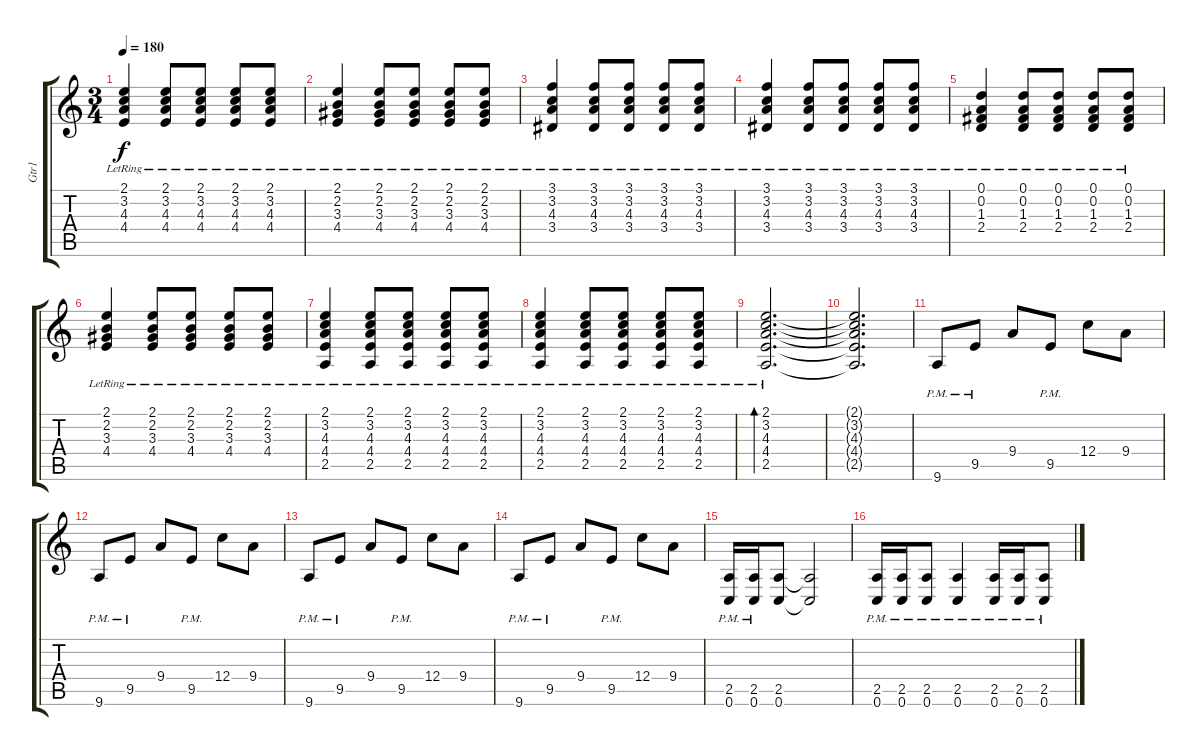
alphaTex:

\track ("Gtr1" "Gtr1") {instrument overdrivenguitar}
\staff {score tabs}
\tuning (D4 A3 F3 C3 G2 C2) {hide}
\ts (3 4)
\tempo 180
\clef g2
\ks c
(2.1 3.2{lr} 4.3{lr} 4.4{lr}).4{dy f} (2.1 3.2{lr} 4.3{lr} 4.4{lr}).8 (2.1 3.2{lr} 4.3{lr} 4.4{lr}).8 (2.1 3.2{lr} 4.3{lr} 4.4{lr}).8 (2.1 3.2{lr} 4.3{lr} 4.4{lr}).8 |
(2.1 2.2{lr} 3.3{lr} 4.4{lr}).4 (2.1 2.2{lr} 3.3{lr} 4.4{lr}).8 (2.1 2.2{lr} 3.3{lr} 4.4{lr}).8 (2.1 2.2{lr} 3.3{lr} 4.4{lr}).8 (2.1 2.2{lr} 3.3{lr} 4.4{lr}).8 |
(3.1 3.2{lr} 4.3{lr} 3.4).4 (3.1 3.2{lr} 4.3 3.4).8 (3.1 3.2 4.3{lr} 3.4{lr}).8 (3.1 3.2 4.3{lr} 3.4{lr}).8 (3.1 3.2 4.3{lr} 3.4{lr}).8 |
(3.1 3.2{lr} 4.3{lr} 3.4).4 (3.1 3.2{lr} 4.3 3.4).8 (3.1 3.2 4.3{lr} 3.4{lr}).8 (3.1 3.2 4.3{lr} 3.4{lr}).8 (3.1 3.2 4.3{lr} 3.4{lr}).8 |
(0.1 0.2{lr} 1.3{lr} 2.4{lr}).4 (0.1 0.2{lr} 1.3{lr} 2.4{lr}).8 (0.1 0.2{lr} 1.3{lr} 2.4{lr}).8 (0.1 0.2{lr} 1.3{lr} 2.4{lr}).8 (0.1 0.2{lr} 1.3{lr} 2.4{lr}).8 |
(2.1 2.2 3.3{lr} 4.4{lr}).4 (2.1 2.2 3.3{lr} 4.4{lr}).8 (2.1 2.2 3.3{lr} 4.4{lr}).8 (2.1 2.2 3.3{lr} 4.4{lr}).8 (2.1 2.2 3.3{lr} 4.4{lr}).8 |
(2.1 3.2{lr} 4.3{lr} 4.4{lr} 2.5{lr}).4 (2.1 3.2{lr} 4.3{lr} 4.4{lr} 2.5{lr}).8 (2.1 3.2{lr} 4.3{lr} 4.4{lr} 2.5{lr}).8 (2.1 3.2{lr} 4.3{lr} 4.4{lr} 2.5{lr}).8 (2.1 3.2{lr} 4.3{lr} 4.4{lr} 2.5{lr}).8 |
(2.1 3.2{lr} 4.3{lr} 4.4{lr} 2.5{lr}).4 (2.1 3.2{lr} 4.3{lr} 4.4{lr} 2.5{lr}).8 (2.1 3.2{lr} 4.3{lr} 4.4{lr} 2.5{lr}).8 (2.1 3.2{lr} 4.3{lr} 4.4{lr} 2.5{lr}).8 (2.1 3.2{lr} 4.3{lr} 4.4{lr} 2.5{lr}).8 |
(2.1 3.2{lr} 4.3{lr} 4.4{lr} 2.5{lr}).2{d bd 240} |
(2.1{t} 3.2{t} 4.3{t} 4.4{t} 2.5{t}).2{d} |
9.6{pm}.8{volume 13 balance 1 instrument overdrivenguitar} 9.5{pm}.8 9.4.8{balance 8} 9.5{pm}.8 12.4.8{balance 12} 9.4.8 |
9.6{pm}.8{balance 16} 9.5{pm}.8 9.4.8 9.5{pm}.8 12.4.8 9.4.8 |
9.6{pm}.8{balance 12} 9.5{pm}.8 9.4.8{balance 8} 9.5{pm}.8 12.4.8{balance 1} 9.4.8 |
9.6{pm}.8 9.5{pm}.8 9.4.8{balance 8} 9.5{pm}.8 12.4.8{balance 16} 9.4.8 |
(2.5{pm} 0.6{pm}).16{balance 4} (2.5{pm} 0.6{pm}).16 (2.5 0.6).8 (2.5{t} 0.6{t}).2 |
(2.5{pm} 0.6{pm}).16 (2.5{pm} 0.6{pm}).16 (2.5{pm} 0.6{pm}).8 (2.5{pm} 0.6{pm}).4 (2.5{pm} 0.6{pm}).16 (2.5{pm} 0.6{pm}).16 (2.5{pm} 0.6{pm}).8
